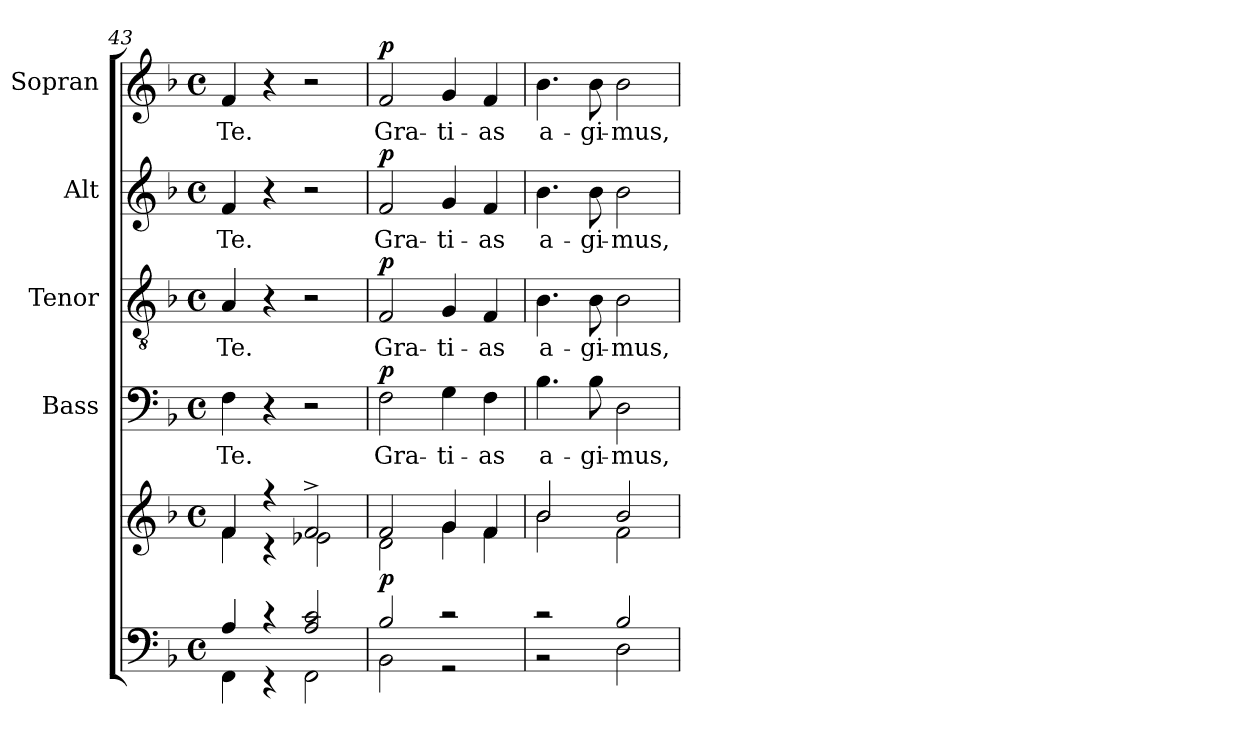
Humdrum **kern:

**kern	**kern	**dynam	**kern	**text	**dynam	**kern	**text	**dynam	**kern	**text	**dynam	**kern	**text	**dynam
*part5	*part5	*part5	*part4	*part4	*part4	*part3	*part3	*part3	*part2	*part2	*part2	*part1	*part1	*part1
*staff6	*staff5	*staff5/6	*staff4	*staff4	*staff4	*staff3	*staff3	*staff3	*staff2	*staff2	*staff2	*staff1	*staff1	*staff1
*	*	*	*I"Bass	*	*	*I"Tenor	*	*	*I"Alt	*	*	*I"Sopran	*	*
*	*	*	*I'B.	*	*	*I'T.	*	*	*I'A.	*	*	*I'S.	*	*
*clefF4	*clefG2	*	*clefF4	*	*	*clefGv2	*	*	*clefG2	*	*	*clefG2	*	*
*k[b-]	*k[b-]	*	*k[b-]	*	*	*k[b-]	*	*	*k[b-]	*	*	*k[b-]	*	*
*F:	*F:	*	*F:	*	*	*F:	*	*	*F:	*	*	*F:	*	*
*M4/4	*M4/4	*	*M4/4	*	*	*M4/4	*	*	*M4/4	*	*	*M4/4	*	*
*met(c)	*met(c)	*	*met(c)	*	*	*met(c)	*	*	*met(c)	*	*	*met(c)	*	*
=43	=43	=43	=43	=43	=43	=43	=43	=43	=43	=43	=43	=43	=43	=43
*^	*^	*	*	*	*	*	*	*	*	*	*	*	*	*
!	!	!	!	!	!	!LO:LY:b	!	!	!LO:LY:b	!	!	!LO:LY:b	!	!	!LO:LY:b	!
4A/	4FF\	4f/	4f\	.	4F\	Te.	.	4A/	Te.	.	4f/	Te.	.	4f/	Te.	.
4r	4r	4r	4r	.	4r	.	.	4r	.	.	4r	.	.	4r	.	.
2A/ 2c/	2FF\	2f^>/	2e-X\	.	2r	.	.	2r	.	.	2r	.	.	2r	.	.
=44	=44	=44	=44	=44	=44	=44	=44	=44	=44	=44	=44	=44	=44	=44	=44	=44
!	!	!	!	!LO:DY:b	!	!LO:LY:b	!LO:DY:a	!	!LO:LY:b	!LO:DY:a	!	!LO:LY:b	!LO:DY:a	!	!LO:LY:b	!LO:DY:a
2B-/	2BB-\	2f/	2d\	p	2F\	Gra-	p	2F/	Gra-	p	2f/	Gra-	p	2f/	Gra-	p
!	!	!	!	!	!	!LO:LY:b	!	!	!LO:LY:b	!	!	!LO:LY:b	!	!	!LO:LY:b	!
2r	2r	4g/	4g\	.	4G\	-ti-	.	4G/	-ti-	.	4g/	-ti-	.	4g/	-ti-	.
!	!	!	!	!	!	!LO:LY:b	!	!	!LO:LY:b	!	!	!LO:LY:b	!	!	!LO:LY:b	!
.	.	4f/	4f\	.	4F\	-as	.	4F/	-as	.	4f/	-as	.	4f/	-as	.
=45	=45	=45	=45	=45	=45	=45	=45	=45	=45	=45	=45	=45	=45	=45	=45	=45
!	!	!	!	!	!	!LO:LY:b	!	!	!LO:LY:b	!	!	!LO:LY:b	!	!	!LO:LY:b	!
2r	2r	2b-/	2b-\	.	4.B-\	a-	.	4.B-\	a-	.	4.b-\	a-	.	4.b-\	a-	.
!	!	!	!	!	!	!LO:LY:b	!	!	!LO:LY:b	!	!	!LO:LY:b	!	!	!LO:LY:b	!
.	.	.	.	.	8B-\	-gi-	.	8B-\	-gi-	.	8b-\	-gi-	.	8b-\	-gi-	.
!	!	!	!	!	!	!LO:LY:b	!	!	!LO:LY:b	!	!	!LO:LY:b	!	!	!LO:LY:b	!
2B-/	2D\	2b-/	2f\	.	2D\	-mus,	.	2B-\	-mus,	.	2b-\	-mus,	.	2b-\	-mus,	.
*v	*v	*	*	*	*	*	*	*	*	*	*	*	*	*	*	*
*	*v	*v	*	*	*	*	*	*	*	*	*	*	*	*	*
=	=	=	=	=	=	=	=	=	=	=	=	=	=	=
*-	*-	*-	*-	*-	*-	*-	*-	*-	*-	*-	*-	*-	*-	*-
